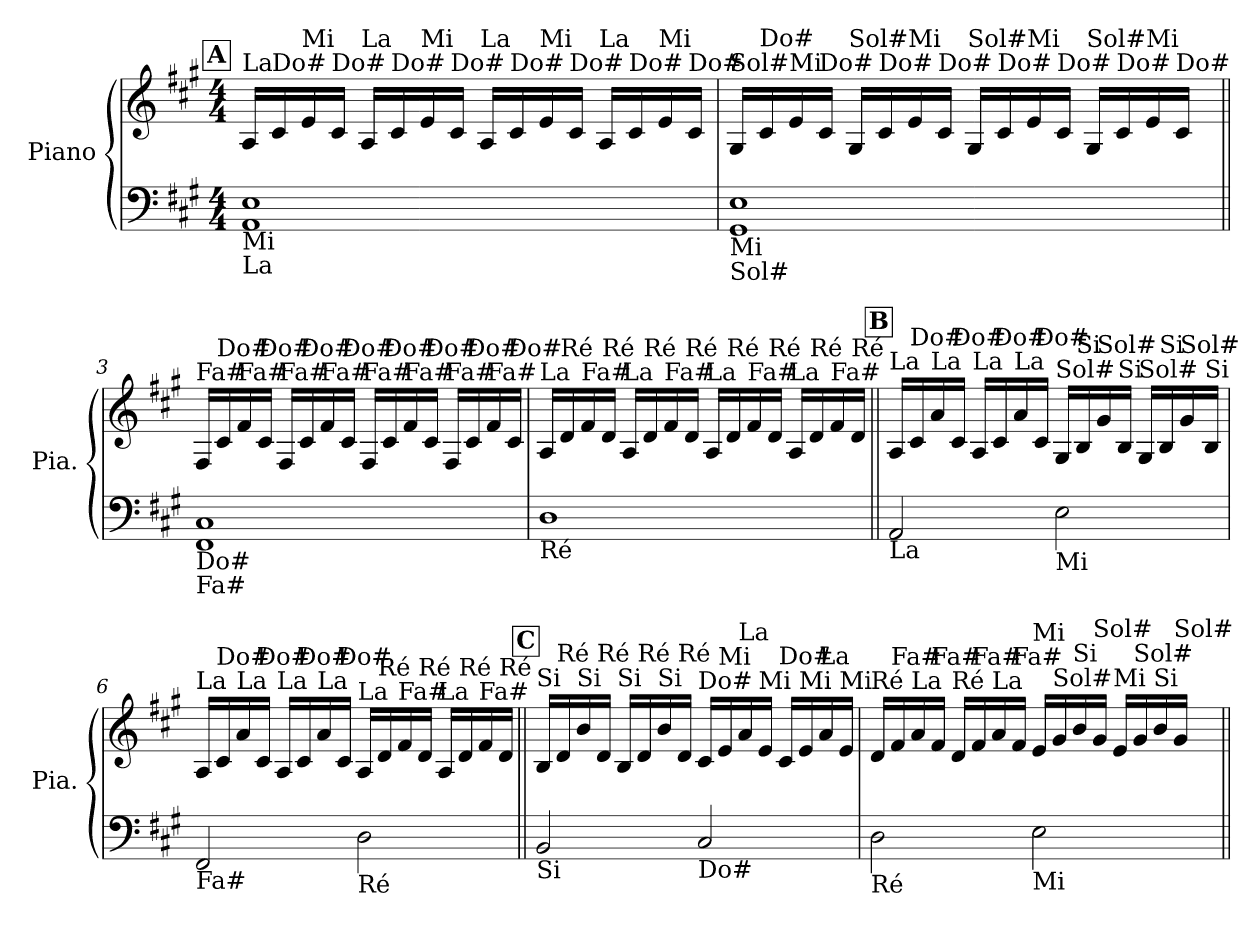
**kern	**kern
*part1	*part1
*staff2	*staff1
*I"Piano	*
*I'Pia.	*
*clefF4	*clefG2
*k[f#c#g#]	*k[f#c#g#]
*M4/4	*M4/4
*MM80	*MM80
!!LO:REH:place=s1:a:B:fs=26:t=A
=1	=1
!	!LO:TX:a:t=La
!LO:TX:b:t=Mi	!
!LO:TX:b:t=La	!
1AA 1E	16A/LL
!	!LO:TX:a:t=Do#
.	16c#/
!	!LO:TX:a:t=Mi
.	16e/
!	!LO:TX:a:t=Do#
.	16c#/JJ
!	!LO:TX:a:t=La
.	16A/LL
!	!LO:TX:a:t=Do#
.	16c#/
!	!LO:TX:a:t=Mi
.	16e/
!	!LO:TX:a:t=Do#
.	16c#/JJ
!	!LO:TX:a:t=La
.	16A/LL
!	!LO:TX:a:t=Do#
.	16c#/
!	!LO:TX:a:t=Mi
.	16e/
!	!LO:TX:a:t=Do#
.	16c#/JJ
!	!LO:TX:a:t=La
.	16A/LL
!	!LO:TX:a:t=Do#
.	16c#/
!	!LO:TX:a:t=Mi
.	16e/
!	!LO:TX:a:t=Do#
.	16c#/JJ
=2	=2
!	!LO:TX:a:t=Sol#
!LO:TX:b:t=Mi	!
!LO:TX:b:t=Sol#	!
1GG# 1E	16G#/LL
!	!LO:TX:a:t=Do#
.	16c#/
!	!LO:TX:a:t=Mi
.	16e/
!	!LO:TX:a:t=Do#
.	16c#/JJ
!	!LO:TX:a:t=Sol#
.	16G#/LL
!	!LO:TX:a:t=Do#
.	16c#/
!	!LO:TX:a:t=Mi
.	16e/
!	!LO:TX:a:t=Do#
.	16c#/JJ
!	!LO:TX:a:t=Sol#
.	16G#/LL
!	!LO:TX:a:t=Do#
.	16c#/
!	!LO:TX:a:t=Mi
.	16e/
!	!LO:TX:a:t=Do#
.	16c#/JJ
!	!LO:TX:a:t=Sol#
.	16G#/LL
!	!LO:TX:a:t=Do#
.	16c#/
!	!LO:TX:a:t=Mi
.	16e/
!	!LO:TX:a:t=Do#
.	16c#/JJ
!!LO:LB:g=z
=3||	=3||
!	!LO:TX:a:t=Fa#
!LO:TX:b:t=Do#	!
!LO:TX:b:t=Fa#	!
1FF# 1C#	16F#/LL
!	!LO:TX:a:t=Do#
.	16c#/
!	!LO:TX:a:t=Fa#
.	16f#/
!	!LO:TX:a:t=Do#
.	16c#/JJ
!	!LO:TX:a:t=Fa#
.	16F#/LL
!	!LO:TX:a:t=Do#
.	16c#/
!	!LO:TX:a:t=Fa#
.	16f#/
!	!LO:TX:a:t=Do#
.	16c#/JJ
!	!LO:TX:a:t=Fa#
.	16F#/LL
!	!LO:TX:a:t=Do#
.	16c#/
!	!LO:TX:a:t=Fa#
.	16f#/
!	!LO:TX:a:t=Do#
.	16c#/JJ
!	!LO:TX:a:t=Fa#
.	16F#/LL
!	!LO:TX:a:t=Do#
.	16c#/
!	!LO:TX:a:t=Fa#
.	16f#/
!	!LO:TX:a:t=Do#
.	16c#/JJ
=4	=4
!	!LO:TX:a:t=La
!LO:TX:b:t=Ré	!
1D	16A/LL
!	!LO:TX:a:t=Ré
.	16d/
!	!LO:TX:a:t=Fa#
.	16f#/
!	!LO:TX:a:t=Ré
.	16d/JJ
!	!LO:TX:a:t=La
.	16A/LL
!	!LO:TX:a:t=Ré
.	16d/
!	!LO:TX:a:t=Fa#
.	16f#/
!	!LO:TX:a:t=Ré
.	16d/JJ
!	!LO:TX:a:t=La
.	16A/LL
!	!LO:TX:a:t=Ré
.	16d/
!	!LO:TX:a:t=Fa#
.	16f#/
!	!LO:TX:a:t=Ré
.	16d/JJ
!	!LO:TX:a:t=La
.	16A/LL
!	!LO:TX:a:t=Ré
.	16d/
!	!LO:TX:a:t=Fa#
.	16f#/
!	!LO:TX:a:t=Ré
.	16d/JJ
!!LO:LB:g=z
!!LO:REH:place=s1:a:B:fs=26:t=B
=5||	=5||
!	!LO:TX:a:t=La
!LO:TX:b:t=La	!
2AA/	16A/LL
!	!LO:TX:a:t=Do#
.	16c#/
!	!LO:TX:a:t=La
.	16a/
!	!LO:TX:a:t=Do#
.	16c#/JJ
!	!LO:TX:a:t=La
.	16A/LL
!	!LO:TX:a:t=Do#
.	16c#/
!	!LO:TX:a:t=La
.	16a/
!	!LO:TX:a:t=Do#
.	16c#/JJ
!	!LO:TX:a:t=Sol#
!LO:TX:b:t=Mi	!
2E\	16G#/LL
!	!LO:TX:a:t=Si
.	16B/
!	!LO:TX:a:t=Sol#
.	16g#/
!	!LO:TX:a:t=Si
.	16B/JJ
!	!LO:TX:a:t=Sol#
.	16G#/LL
!	!LO:TX:a:t=Si
.	16B/
!	!LO:TX:a:t=Sol#
.	16g#/
!	!LO:TX:a:t=Si
.	16B/JJ
=6	=6
!	!LO:TX:a:t=La
!LO:TX:b:t=Fa#	!
2FF#/	16A/LL
!	!LO:TX:a:t=Do#
.	16c#/
!	!LO:TX:a:t=La
.	16a/
!	!LO:TX:a:t=Do#
.	16c#/JJ
!	!LO:TX:a:t=La
.	16A/LL
!	!LO:TX:a:t=Do#
.	16c#/
!	!LO:TX:a:t=La
.	16a/
!	!LO:TX:a:t=Do#
.	16c#/JJ
!	!LO:TX:a:t=La
!LO:TX:b:t=Ré	!
2D\	16A/LL
!	!LO:TX:a:t=Ré
.	16d/
!	!LO:TX:a:t=Fa#
.	16f#/
!	!LO:TX:a:t=Ré
.	16d/JJ
!	!LO:TX:a:t=La
.	16A/LL
!	!LO:TX:a:t=Ré
.	16d/
!	!LO:TX:a:t=Fa#
.	16f#/
!	!LO:TX:a:t=Ré
.	16d/JJ
!!LO:LB:g=z
!!LO:REH:place=s1:a:B:fs=26:t=C
=7||	=7||
!	!LO:TX:a:t=Si
!LO:TX:b:t=Si	!
2BB/	16B/LL
!	!LO:TX:a:t=Ré
.	16d/
!	!LO:TX:a:t=Si
.	16b/
!	!LO:TX:a:t=Ré
.	16d/JJ
!	!LO:TX:a:t=Si
.	16B/LL
!	!LO:TX:a:t=Ré
.	16d/
!	!LO:TX:a:t=Si
.	16b/
!	!LO:TX:a:t=Ré
.	16d/JJ
!	!LO:TX:a:t=Do#
!LO:TX:b:t=Do#	!
2C#/	16c#/LL
!	!LO:TX:a:t=Mi
.	16e/
!	!LO:TX:a:t=La
.	16a/
!	!LO:TX:a:t=Mi
.	16e/JJ
!	!LO:TX:a:t=Do#
.	16c#/LL
!	!LO:TX:a:t=Mi
.	16e/
!	!LO:TX:a:t=La
.	16a/
!	!LO:TX:a:t=Mi
.	16e/JJ
=8	=8
!	!LO:TX:a:t=Ré
!LO:TX:b:t=Ré	!
2D\	16d/LL
!	!LO:TX:a:t=Fa#
.	16f#/
!	!LO:TX:a:t=La
.	16a/
!	!LO:TX:a:t=Fa#
.	16f#/JJ
!	!LO:TX:a:t=Ré
.	16d/LL
!	!LO:TX:a:t=Fa#
.	16f#/
!	!LO:TX:a:t=La
.	16a/
!	!LO:TX:a:t=Fa#
.	16f#/JJ
!	!LO:TX:a:t=Mi
!LO:TX:b:t=Mi	!
2E\	16e/LL
!	!LO:TX:a:t=Sol#
.	16g#/
!	!LO:TX:a:t=Si
.	16b/
!	!LO:TX:a:t=Sol#
.	16g#/JJ
!	!LO:TX:a:t=Mi
.	16e/LL
!	!LO:TX:a:t=Sol#
.	16g#/
!	!LO:TX:a:t=Si
.	16b/
!	!LO:TX:a:t=Sol#
.	16g#/JJ
=||	=||
*-	*-
